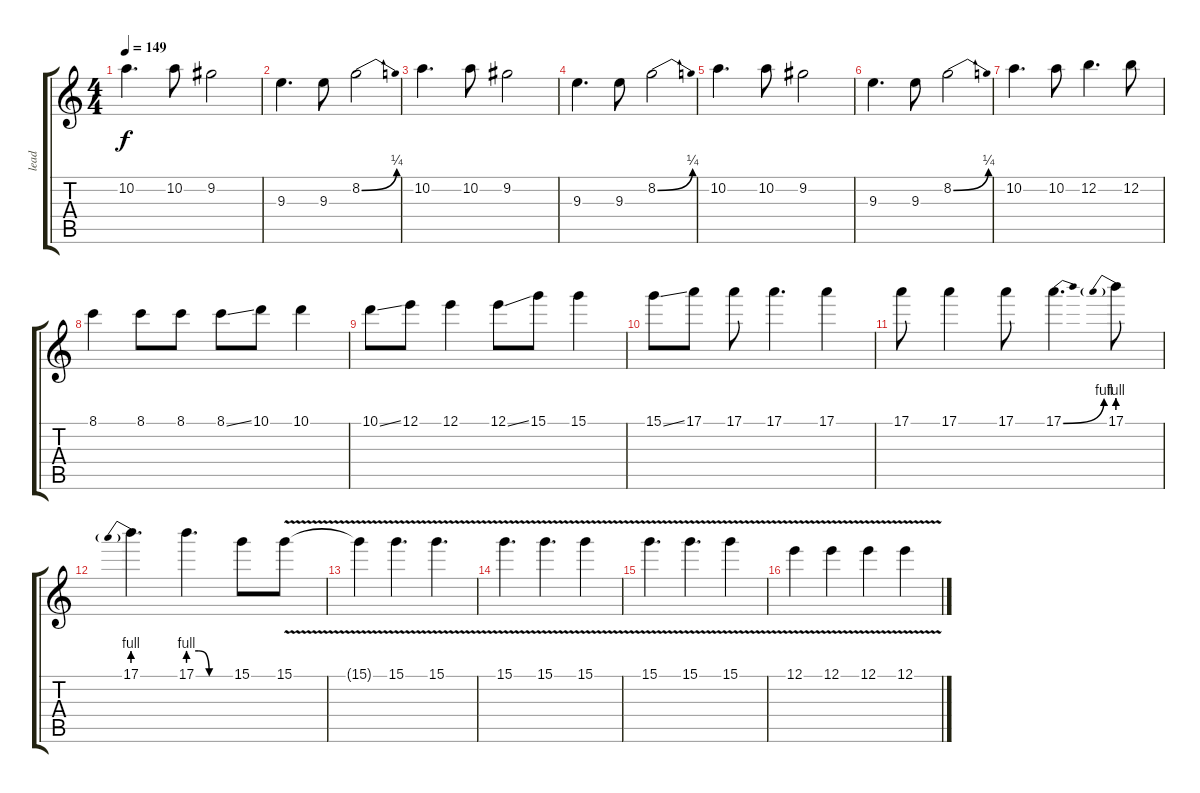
\track ("lead" "lead") {instrument distortionguitar}
\staff {score tabs}
\tuning (E4 B3 G3 D3 A2 E2) {hide}
\ts (4 4)
\tempo 149
\clef g2
\ks c
10.2.4{d dy f} 10.2.8 9.2.2 |
9.3.4{d} 9.3.8 8.2{be (bend 0 0 60 1)}.2 |
10.2.4{d} 10.2.8 9.2.2 |
9.3.4{d} 9.3.8 8.2{be (bend 0 0 60 1)}.2 |
10.2.4{d} 10.2.8 9.2.2 |
9.3.4{d} 9.3.8 8.2{be (bend 0 0 60 1)}.2 |
10.2.4{d} 10.2.8 12.2.4{d} 12.2.8 |
8.1.4 8.1.8 8.1.8 8.1{ss}.8 10.1.8 10.1.4 |
10.1{ss}.8 12.1.8 12.1.4 12.1{ss}.8 15.1.8 15.1.4 |
15.1{ss}.8 17.1.8 17.1.8 17.1.4{d} 17.1.4 |
17.1.8 17.1.4 17.1.8 17.1{be (bend 0 0 60 4)}.4{d} 17.1{be (prebend 0 4 60 4)}.8 |
17.1{be (prebend 0 4 60 4)}.4{d} 17.1{be (custom 0 4 15 4 30 0 60 0)}.4{d} 15.1.8 15.1{v}.8 |
15.1{v t}.4 15.1{v}.4{d} 15.1{v}.4{d} |
15.1{v}.4{d} 15.1{v}.4{d} 15.1{v}.4 |
15.1{v}.4{d} 15.1{v}.4{d} 15.1{v}.4 |
12.1{v}.4 12.1{v}.4 12.1{v}.4 12.1{v}.4
